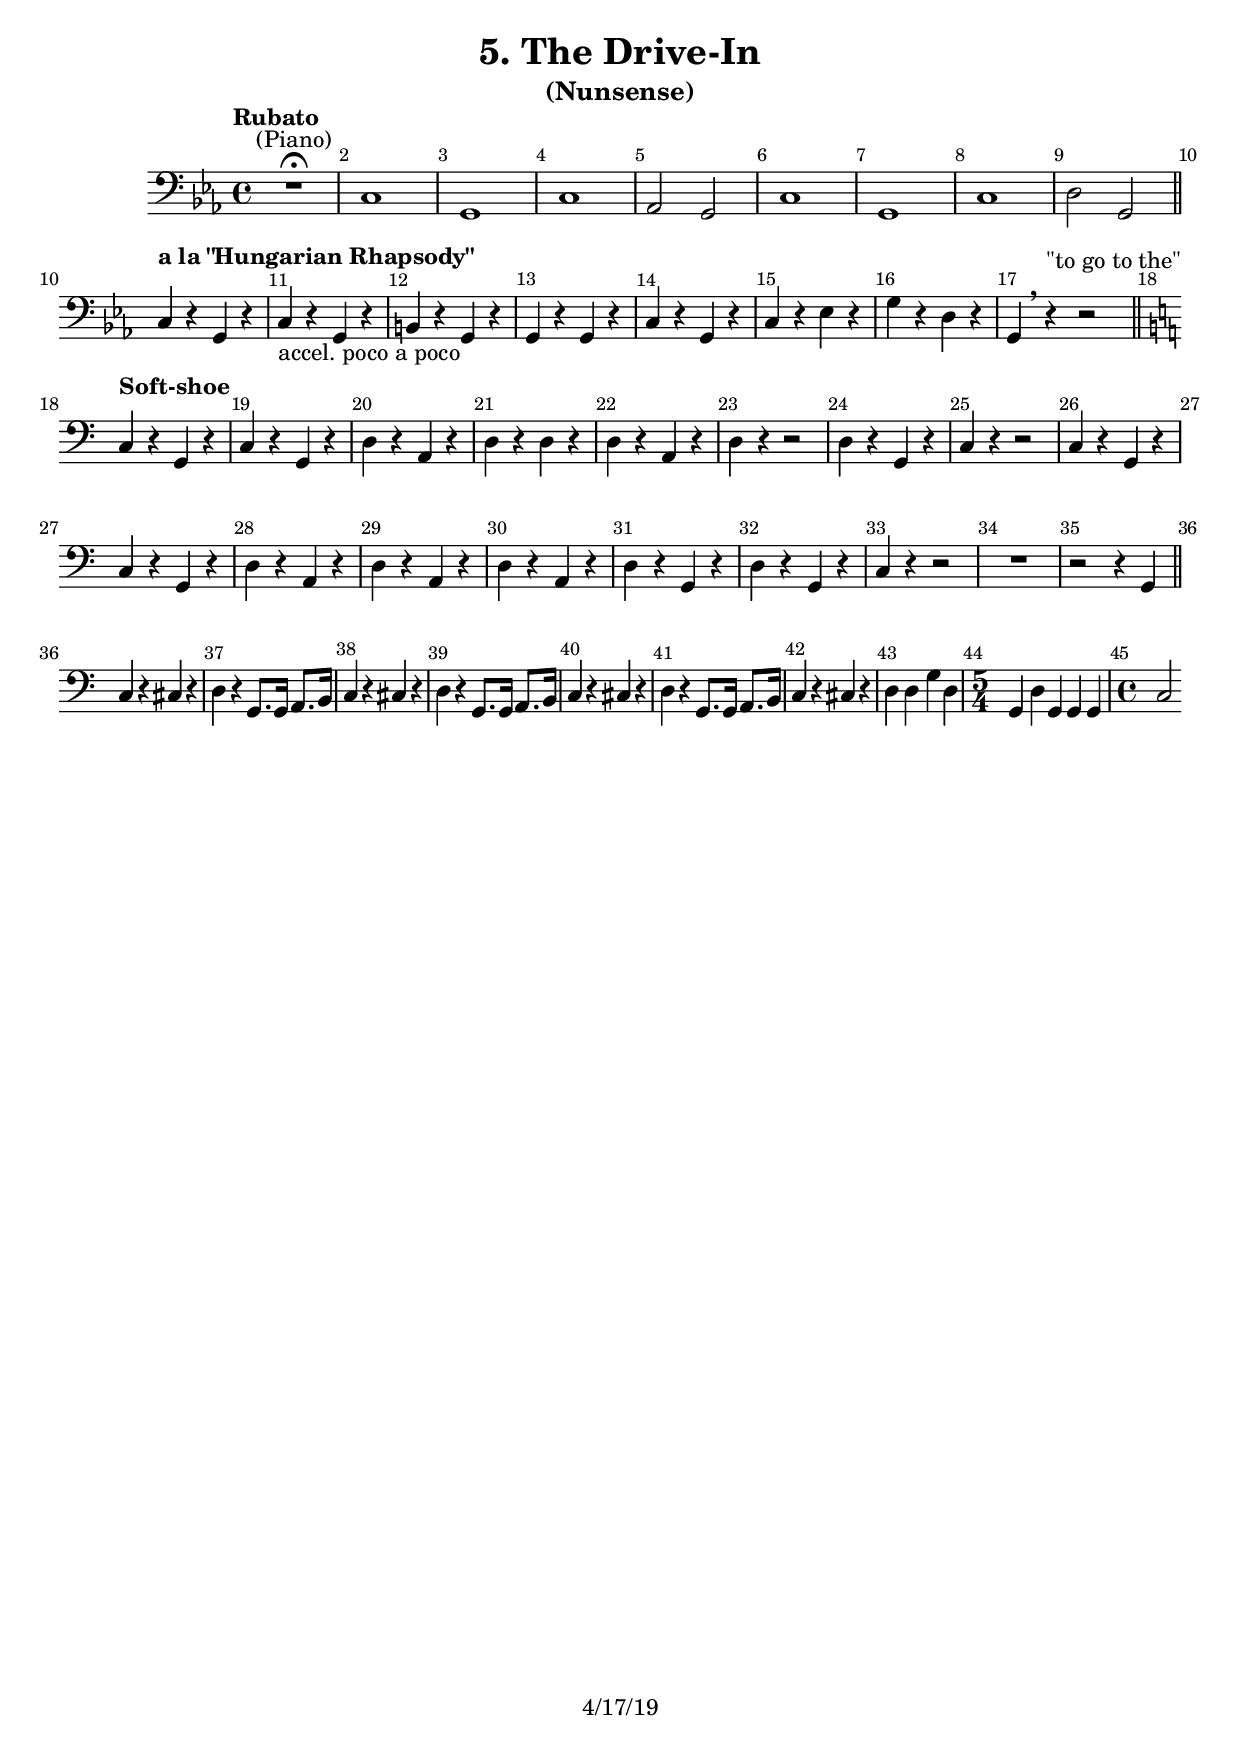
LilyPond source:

\header {
  title = "5. The Drive-In"
  subtitle = "(Nunsense)"
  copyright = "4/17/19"
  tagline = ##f
}

global = {
  \key c \minor
  \time 4/4
  \clef bass
  \tempo "Rubato"
  \compressFullBarRests
  \override Score.BarNumber.break-visibility = ##(#t #t #t)
}

\relative c {
  \global
  R1^"(Piano)"\fermataMarkup c1 g c as2 g c1 g c d2 g, \bar "||" \break
  \tempo "a la \"Hungarian Rhapsody\"" c4 r g r c_"accel. poco a poco" r g r b r g r g r g r c r g r c r es r g r d r g, \breathe r4^"\"to go to the\"" r2 \bar "||" \break
  \key c \major \tempo "Soft-shoe" c4 r g r c r g r d' r a r d r d r d r a r d r r2 d4 r g, r c r r2
  c4 r g r c r g r d' r a r d r a r d r a r d r g, r d' r g, r c r r2 R1 r2 r4 g \bar "||" \break
  \repeat unfold 3 { c4 r cis r d r g,8. g16 a8. b16 } c4 r cis r d d g d \time 5/4 g, d' g, g g
  \time 4/4 c2
}